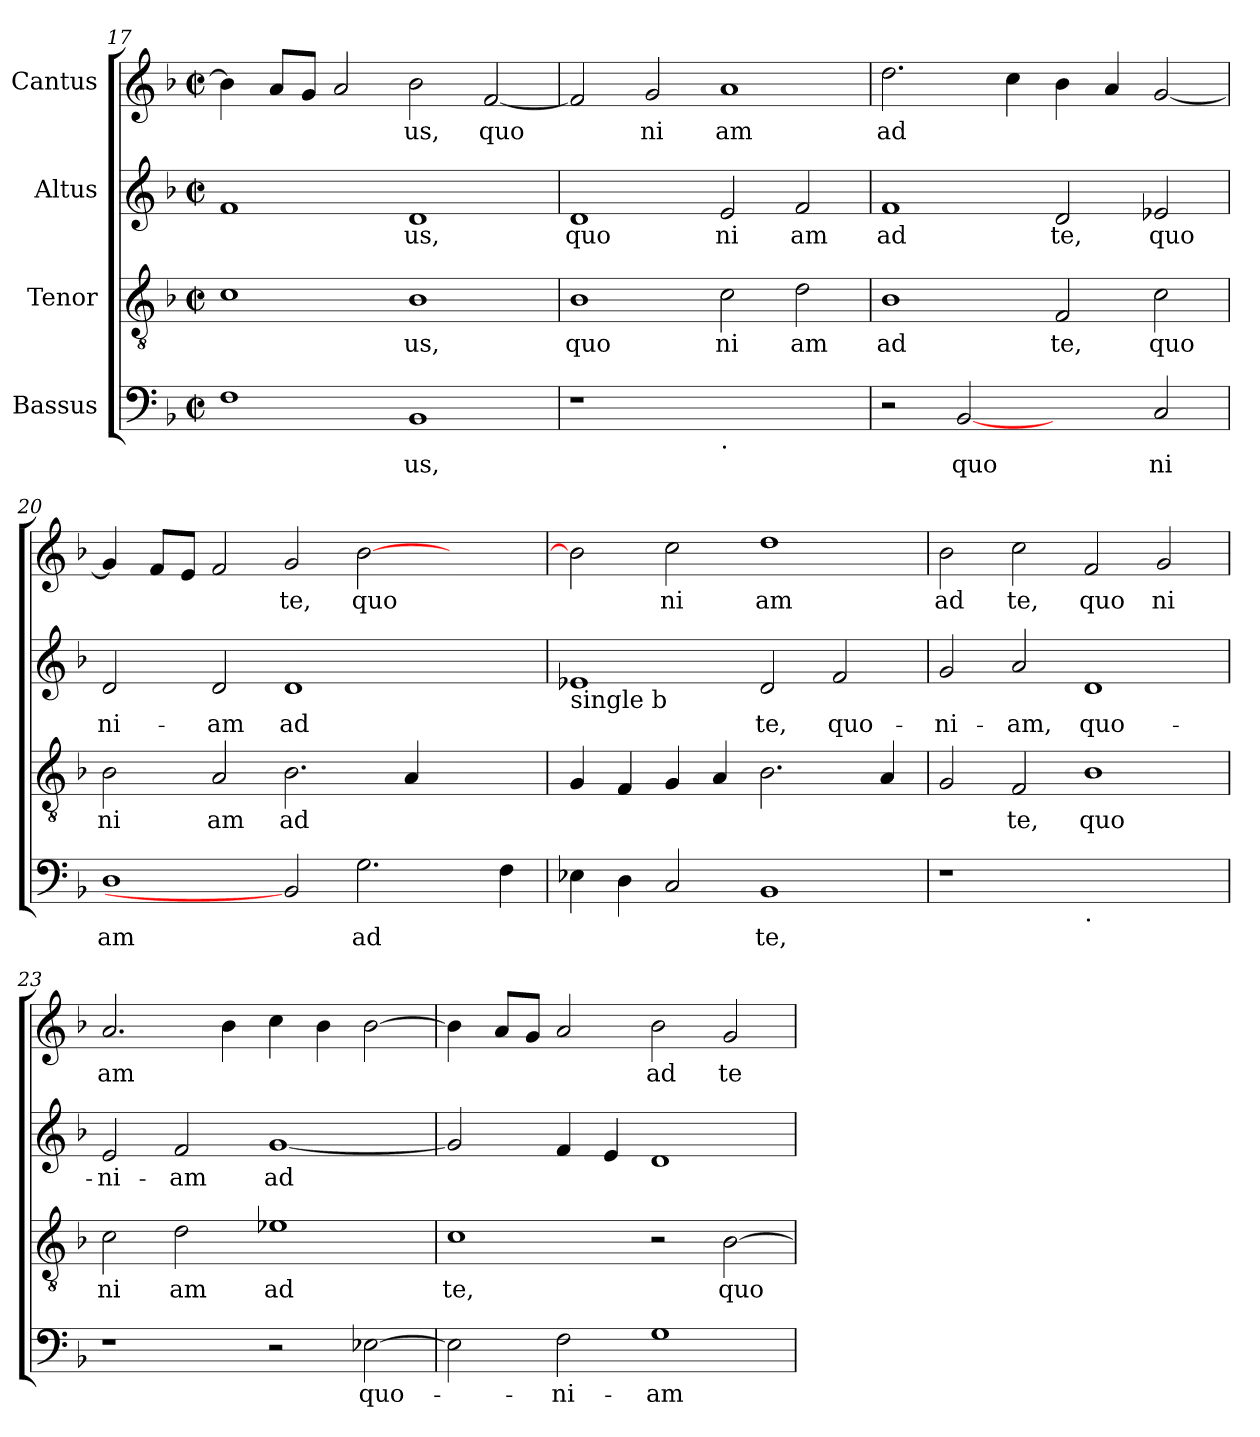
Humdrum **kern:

**kern	**text	**kern	**text	**kern	**text	**kern	**text
*part4	*part4	*part3	*part3	*part2	*part2	*part1	*part1
*staff4	*staff4	*staff3	*staff3	*staff2	*staff2	*staff1	*staff1
*I"Bassus	*	*I"Tenor	*	*I"Altus	*	*I"Cantus	*
*clefF4	*	*clefGv2	*	*clefG2	*	*clefG2	*
*k[b-]	*	*k[b-]	*	*k[b-]	*	*k[b-]	*
*F:	*	*F:	*	*F:	*	*F:	*
*M2/2	*	*M2/2	*	*M2/2	*	*M2/2	*
*met(c|)	*	*met(c|)	*	*met(c|)	*	*met(c|)	*
=17	=17	=17	=17	=17	=17	=17	=17
1F	.	1c	.	1f	.	4b-\]	.
.	.	.	.	.	.	8a/L	.
.	.	.	.	.	.	8g/J	.
.	.	.	.	.	.	2a/	.
!	!LO:LY:b	!	!LO:LY:b	!	!LO:LY:b	!	!LO:LY:b
1BB-	us,	1B-	us,	1d	us,	2b-\	us,
!	!	!	!	!	!	!	!LO:LY:b
.	.	.	.	.	.	[<2f/	quo
=18	=18	=18	=18	=18	=18	=18	=18
!	!	!	!LO:LY:b	!	!LO:LY:b	!	!
1r	.	1B-	quo	1d	quo	2f/]	.
!	!	!	!	!	!	!	!LO:LY:b
.	.	.	.	.	.	2g/	ni
!LO:TX:b:t=.	!	!	!	!	!	!	!
!	!	!	!LO:LY:b	!	!LO:LY:b	!	!LO:LY:b
1ryy	.	2c\	ni	2e/	ni	1a	am
!	!	!	!LO:LY:b	!	!LO:LY:b	!	!
.	.	2d\	am	2f/	am	.	.
=19	=19	=19	=19	=19	=19	=19	=19
!	!	!	!LO:LY:b	!	!LO:LY:b	!	!LO:LY:b
2r	.	1B-	ad	1f	ad	2.dd\	ad
!	!LO:LY:b	!	!	!	!	!	!
[2BB-	quo	.	.	.	.	.	.
.	.	.	.	.	.	4cc\	.
!	!	!	!LO:LY:b	!	!LO:LY:b	!	!
2ryy	.	2F/	te,	2d/	te,	4b-\	.
.	.	.	.	.	.	4a/	.
!	!LO:LY:b	!	!LO:LY:b	!	!LO:LY:b	!	!
2C/	ni	2c\	quo	2e-X/	quo	[>2g/	.
!!LO:PB:g=z
=20	=20	=20	=20	=20	=20	=20	=20
!	!LO:LY:b	!	!LO:LY:b	!	!LO:LY:b	!	!
1D	am	2B-\	ni	2d/	ni-	4g/]	.
.	.	.	.	.	.	8f/L	.
.	.	.	.	.	.	8e/J	.
!	!	!	!LO:LY:b	!	!LO:LY:b	!	!
.	.	2A/	am	2d/	-am	2f/	.
!	!	!	!LO:LY:b	!	!LO:LY:b	!	!LO:LY:b
2BB-]	.	2.B-\	ad	1d	ad	2g/	te,
!	!LO:LY:b	!	!	!	!	!	!LO:LY:b
2.G\	ad	.	.	.	.	[>2b-\	quo
.	.	4A/	.	.	.	.	.
.	.	2ryy	.	2ryy	.	2ryy	.
4F\	.	.	.	.	.	.	.
=21	=21	=21	=21	=21	=21	=21	=21
!	!	!	!	!LO:TX:b:t=single b	!	!	!
4E-X\	.	4G/	.	1e-	.	2b-\]	.
4D\	.	4F/	.	.	.	.	.
!	!	!	!	!	!	!	!LO:LY:b
2C/	.	4G/	.	.	.	2cc\	ni
.	.	4A/	.	.	.	.	.
!	!LO:LY:b	!	!	!	!LO:LY:b	!	!LO:LY:b
1BB-	te,	2.B-\	.	2d/	te,	1dd	am
!	!	!	!	!	!LO:LY:b	!	!
.	.	.	.	2f/	quo-	.	.
.	.	4A/	.	.	.	.	.
=22	=22	=22	=22	=22	=22	=22	=22
!	!	!	!	!	!LO:LY:b	!	!LO:LY:b
1r	.	2G/	.	2g/	-ni-	2b-\	ad
!	!	!	!LO:LY:b	!	!LO:LY:b	!	!LO:LY:b
.	.	2F/	te,	2a/	-am,	2cc\	te,
!LO:TX:b:t=.	!	!	!	!	!	!	!
!	!	!	!LO:LY:b	!	!LO:LY:b	!	!LO:LY:b
1ryy	.	1B-	quo	1d	quo-	2f/	quo
!	!	!	!	!	!	!	!LO:LY:b
.	.	.	.	.	.	2g/	ni
=23	=23	=23	=23	=23	=23	=23	=23
!	!	!	!LO:LY:b	!	!LO:LY:b	!	!LO:LY:b
1r	.	2c\	ni	2e/	-ni-	2.a/	am
!	!	!	!LO:LY:b	!	!LO:LY:b	!	!
.	.	2d\	am	2f/	-am	.	.
.	.	.	.	.	.	4b-\	.
!	!	!	!LO:LY:b	!	!LO:LY:b	!	!
2r	.	1e-X	ad	[<1g	ad	4cc\	.
.	.	.	.	.	.	4b-\	.
!	!LO:LY:b	!	!	!	!	!	!
[>2E-X\	quo-	.	.	.	.	[>2b-\	.
=24	=24	=24	=24	=24	=24	=24	=24
!	!	!	!LO:LY:b	!	!	!	!
2E-\]	.	1c	te,	2g/]	.	4b-\]	.
.	.	.	.	.	.	8a/L	.
.	.	.	.	.	.	8g/J	.
!	!LO:LY:b	!	!	!	!	!	!
2F\	-ni-	.	.	4f/	.	2a/	.
.	.	.	.	4e/	.	.	.
!	!LO:LY:b	!	!	!	!	!	!LO:LY:b
1G	-am	2r	.	1d	.	2b-\	ad
!	!	!	!LO:LY:b	!	!	!	!LO:LY:b
.	.	[<2B-\	quo	.	.	2g/	te
=	=	=	=	=	=	=	=
*-	*-	*-	*-	*-	*-	*-	*-
